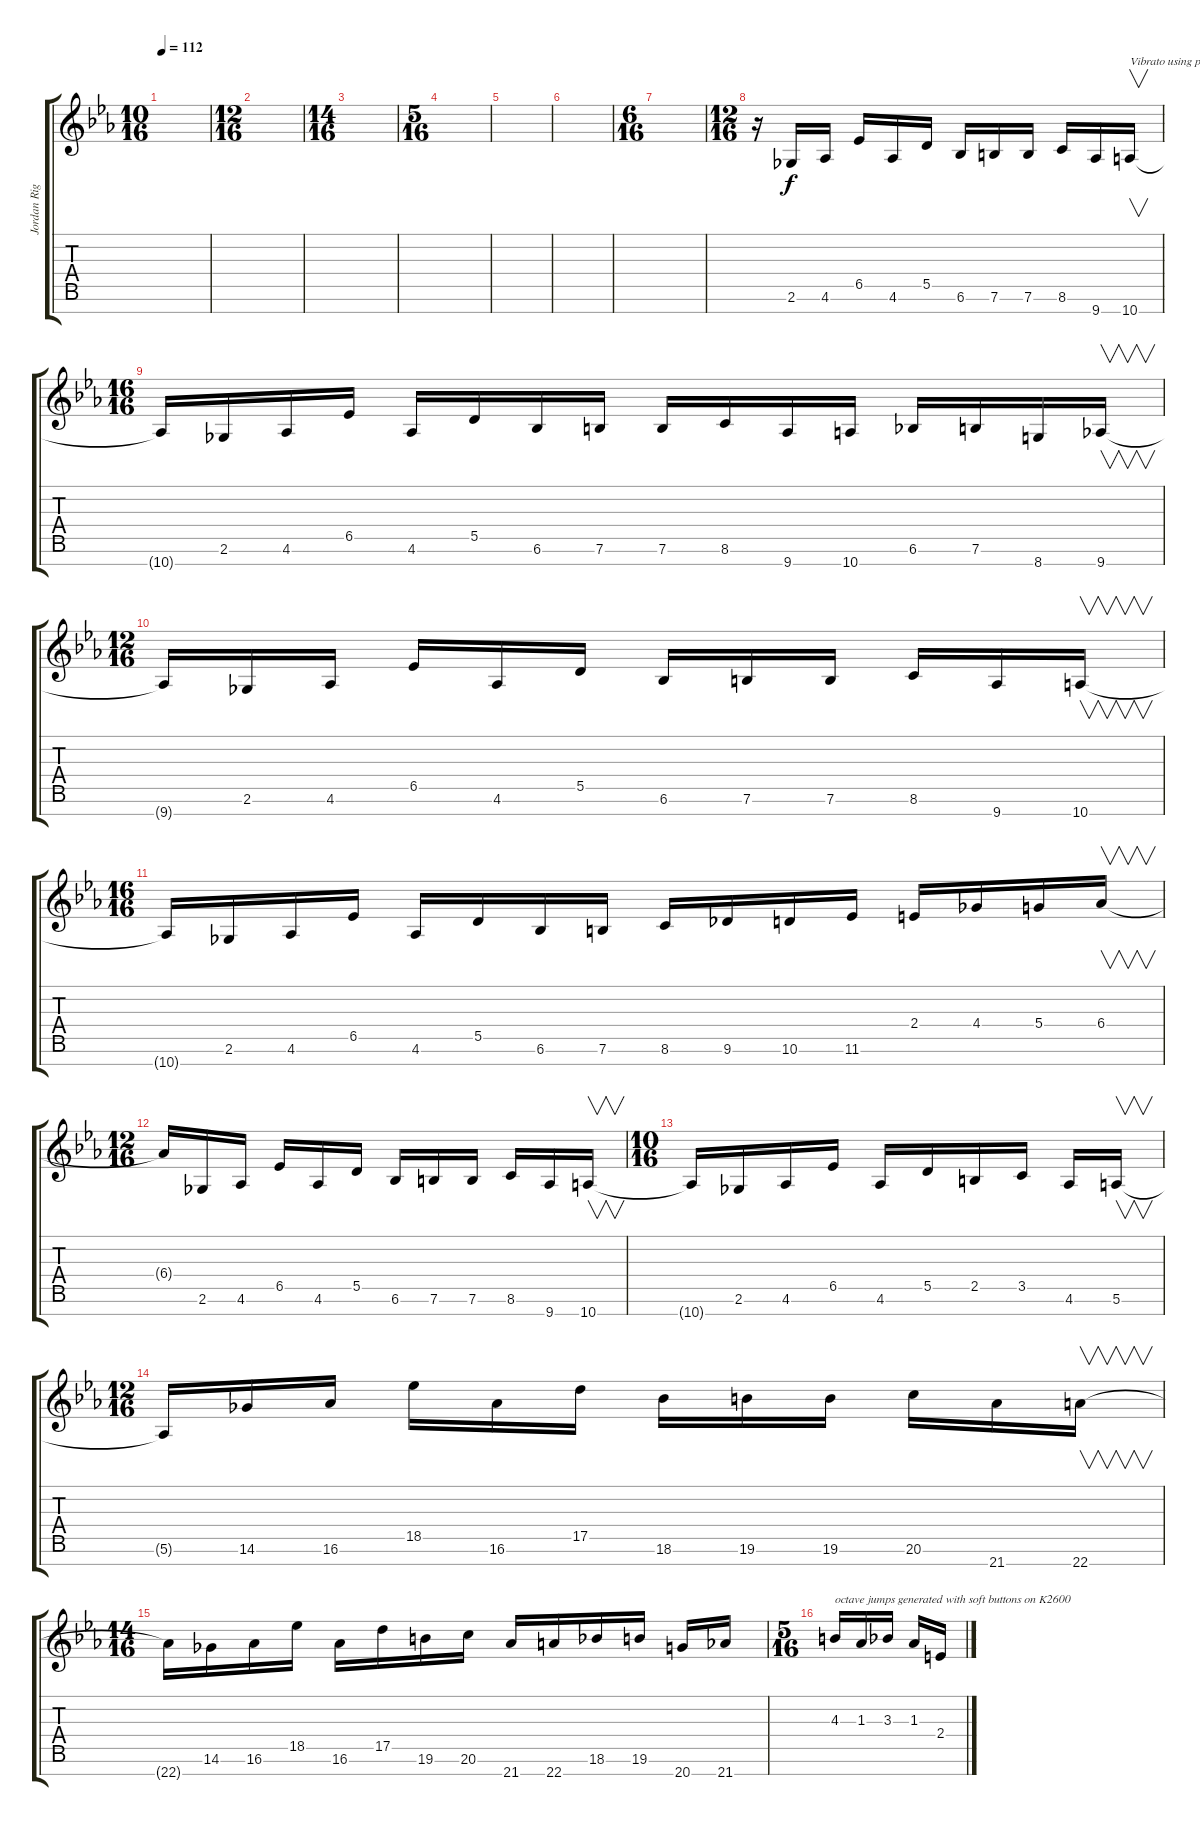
\track ("Jordan Right Hand Overdubs and Effects" "Jordan Rig") {instrument stringensemble1}
\staff {score tabs}
\tuning (E5 B4 G4 D4 A3 E3 B2) {hide}
\ts (10 16)
\tempo 112
\clef g2
\ks eb
|
\ts (12 16)
|
\ts (14 16)
|
\ts (5 16)
|
|
|
\ts (6 16)
|
\ts (12 16)
r.16{volume 7 instrument lead2sawtooth} 2.6.16{dy f} 4.6.16 6.5.16 4.6.16 5.5.16 6.6.16 7.6.16 7.6.16 8.6.16 9.7.16 10.7.16{v txt "Vibrato using pitch wheel"} |
\ts (16 16)
10.7{t}.16 2.6.16 4.6.16 6.5.16 4.6.16 5.5.16 6.6.16 7.6.16 7.6.16 8.6.16 9.7.16 10.7.16 6.6.16 7.6.16 8.7.16 9.7.16{v} |
\ts (12 16)
9.7{t}.16 2.6.16 4.6.16 6.5.16 4.6.16 5.5.16 6.6.16 7.6.16 7.6.16 8.6.16 9.7.16 10.7.16{v} |
\ts (16 16)
10.7{t}.16 2.6.16 4.6.16 6.5.16 4.6.16 5.5.16 6.6.16 7.6.16 8.6.16 9.6.16 10.6.16 11.6.16 2.4.16 4.4.16 5.4.16 6.4.16{v} |
\ts (12 16)
6.4{t}.16 2.6.16 4.6.16 6.5.16 4.6.16 5.5.16 6.6.16 7.6.16 7.6.16 8.6.16 9.7.16 10.7.16{v} |
\ts (10 16)
10.7{t}.16 2.6.16 4.6.16 6.5.16 4.6.16 5.5.16 2.5.16 3.5.16 4.6.16 5.6.16{v} |
\ts (12 16)
5.6{t}.16 14.6.16 16.6.16 18.5.16 16.6.16 17.5.16 18.6.16 19.6.16 19.6.16 20.6.16 21.7.16 22.7.16{v} |
\ts (14 16)
22.7{t}.16 14.6.16 16.6.16 18.5.16 16.6.16 17.5.16 19.6.16 20.6.16 21.7.16 22.7.16 18.6.16 19.6.16 20.7.16 21.7.16 |
\ts (5 16)
4.3.16{txt "octave jumps generated with soft buttons on K2600"} 1.3.16 3.3.16 1.3.16 2.4.16
